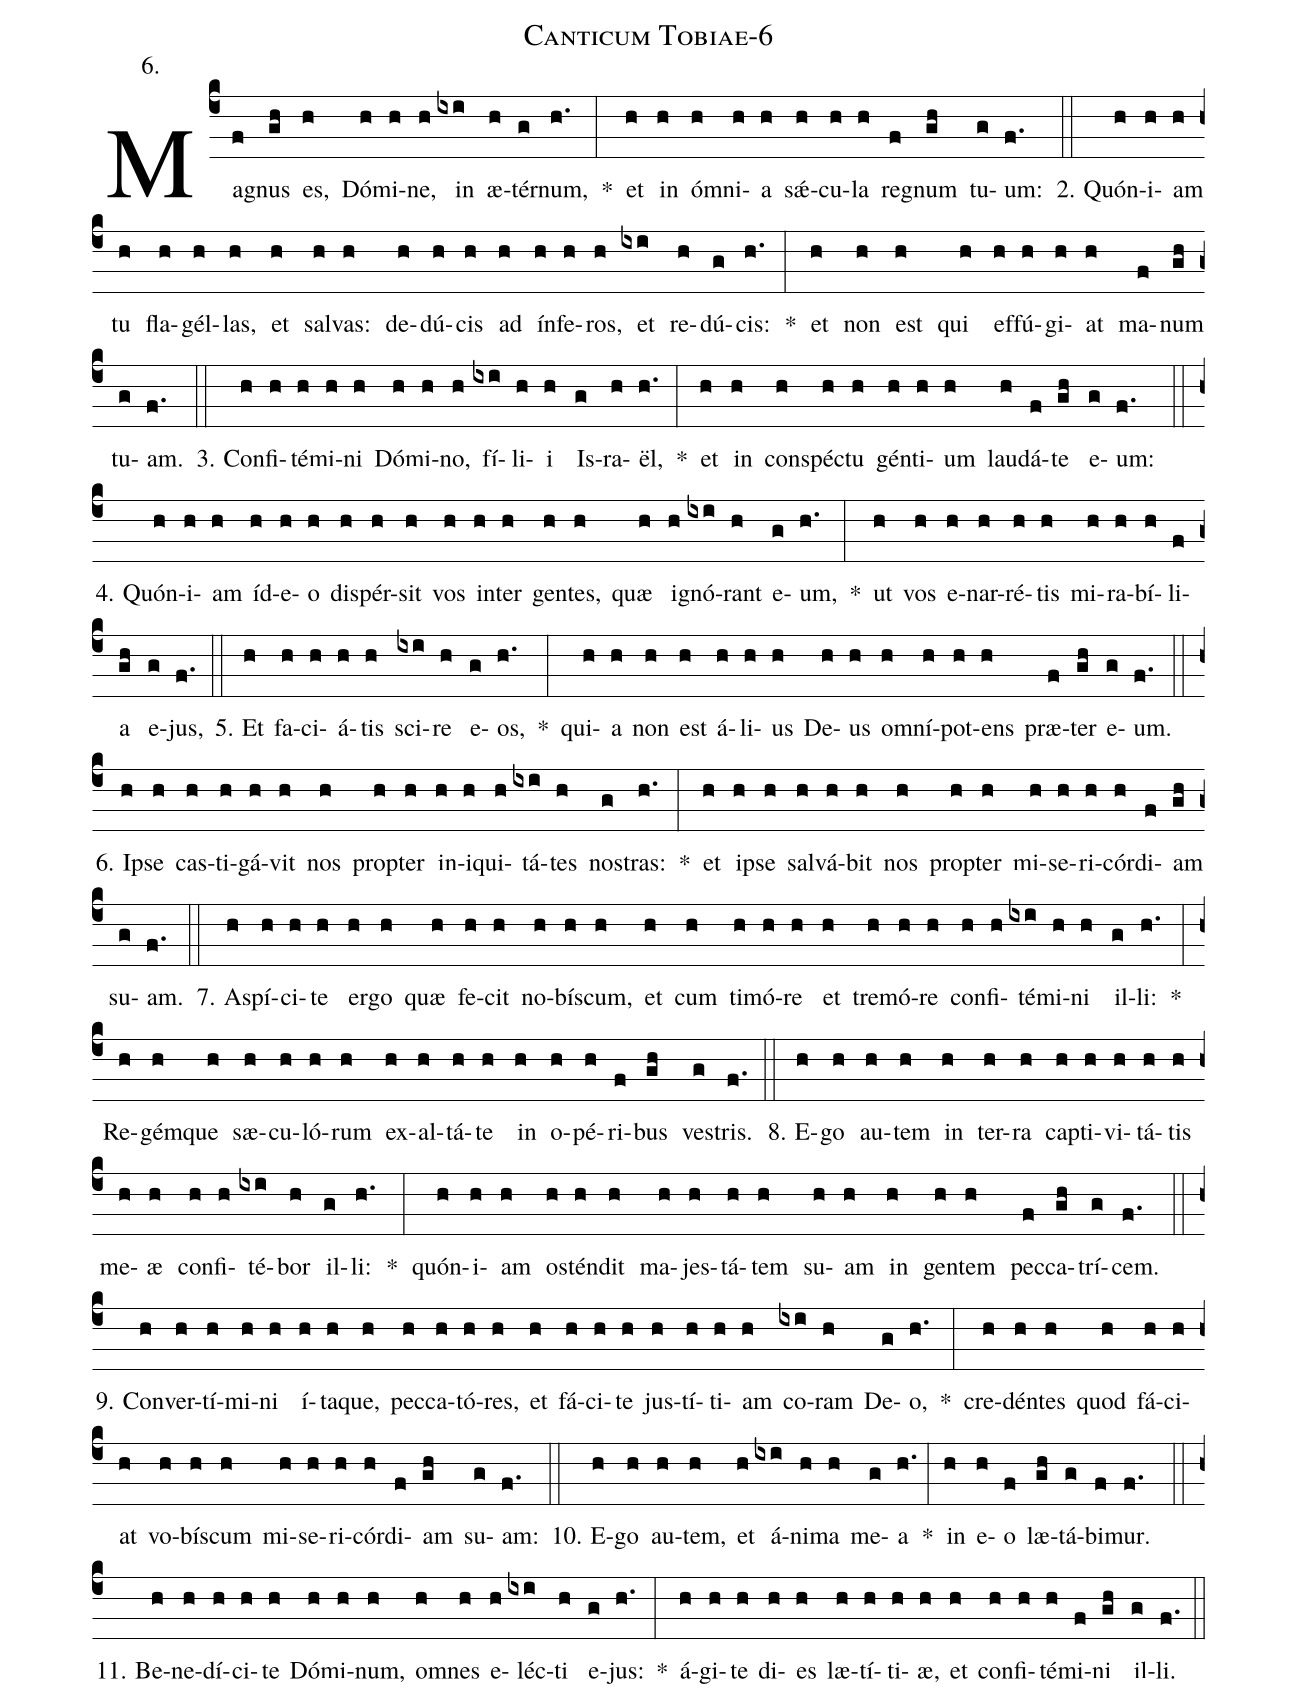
name: Canticum Tobiae-6;
annotation: 6.;
%%
(c4)Ma(f)gnus(gh) es,(h) Dó(h)mi(h)ne,(h) in(ixi) æ(h)tér(g)num,(h.) *(:) et(h) in(h) óm(h)ni(h)a(h) sǽ(h)cu(h)la(h) re(f)gnum(gh) tu(g)um:(f.) (::)
2. Quón(h)i(h)am(h) tu(h) fla(h)gél(h)las,(h) et(h) sal(h)vas:(h) de(h)dú(h)cis(h) ad(h) ín(h)fe(h)ros,(h) et(ixi) re(h)dú(g)cis:(h.) *(:) et(h) non(h) est(h) qui(h) ef(h)fú(h)gi(h)at(h) ma(f)num(gh) tu(g)am.(f.) (::)
3. Con(h)fi(h)té(h)mi(h)ni(h) Dó(h)mi(h)no,(h) fí(ixi)li(h)i(h) Is(g)ra(h)ël,(h.) *(:) et(h) in(h) con(h)spéc(h)tu(h) gén(h)ti(h)um(h) lau(h)dá(f)te(gh) e(g)um:(f.) (::)
4. Quón(h)i(h)am(h) íd(h)e(h)o(h) di(h)spér(h)sit(h) vos(h) in(h)ter(h) gen(h)tes,(h) quæ(h) i(h)gnó(ixi)rant(h) e(g)um,(h.) *(:) ut(h) vos(h) e(h)nar(h)ré(h)tis(h) mi(h)ra(h)bí(h)li(f)a(gh) e(g)jus,(f.) (::)
5. Et(h) fa(h)ci(h)á(h)tis(h) sci(ixi)re(h) e(g)os,(h.) *(:) qui(h)a(h) non(h) est(h) á(h)li(h)us(h) De(h)us(h) om(h)ní(h)pot(h)ens(h) præ(f)ter(gh) e(g)um.(f.) (::)
6. Ip(h)se(h) cas(h)ti(h)gá(h)vit(h) nos(h) prop(h)ter(h) in(h)i(h)qui(h)tá(ixi)tes(h) nos(g)tras:(h.) *(:) et(h) ip(h)se(h) sal(h)vá(h)bit(h) nos(h) prop(h)ter(h) mi(h)se(h)ri(h)cór(h)di(f)am(gh) su(g)am.(f.) (::)
7. A(h)spí(h)ci(h)te(h) er(h)go(h) quæ(h) fe(h)cit(h) no(h)bís(h)cum,(h) et(h) cum(h) ti(h)mó(h)re(h) et(h) tre(h)mó(h)re(h) con(h)fi(h)té(ixi)mi(h)ni(h) il(g)li:(h.) *(:) Re(h)gém(h)que(h) sæ(h)cu(h)ló(h)rum(h) ex(h)al(h)tá(h)te(h) in(h) o(h)pé(h)ri(f)bus(gh) ves(g)tris.(f.) (::)
8. E(h)go(h) au(h)tem(h) in(h) ter(h)ra(h) cap(h)ti(h)vi(h)tá(h)tis(h) me(h)æ(h) con(h)fi(h)té(ixi)bor(h) il(g)li:(h.) *(:) quón(h)i(h)am(h) os(h)tén(h)dit(h) ma(h)jes(h)tá(h)tem(h) su(h)am(h) in(h) gen(h)tem(h) pec(f)ca(gh)trí(g)cem.(f.) (::)
9. Con(h)ver(h)tí(h)mi(h)ni(h) í(h)ta(h)que,(h) pec(h)ca(h)tó(h)res,(h) et(h) fá(h)ci(h)te(h) jus(h)tí(h)ti(h)am(h) co(ixi)ram(h) De(g)o,(h.) *(:) cre(h)dén(h)tes(h) quod(h) fá(h)ci(h)at(h) vo(h)bís(h)cum(h) mi(h)se(h)ri(h)cór(h)di(f)am(gh) su(g)am:(f.) (::)
10. E(h)go(h) au(h)tem,(h) et(h) á(ixi)ni(h)ma(h) me(g)a(h.) *(:) in(h) e(h)o(f) læ(gh)tá(g)bi(f)mur.(f.) (::)
11. Be(h)ne(h)dí(h)ci(h)te(h) Dó(h)mi(h)num,(h) om(h)nes(h) e(h)léc(ixi)ti(h) e(g)jus:(h.) *(:) á(h)gi(h)te(h) di(h)es(h) læ(h)tí(h)ti(h)æ,(h) et(h) con(h)fi(h)té(h)mi(f)ni(gh) il(g)li.(f.) (::)
